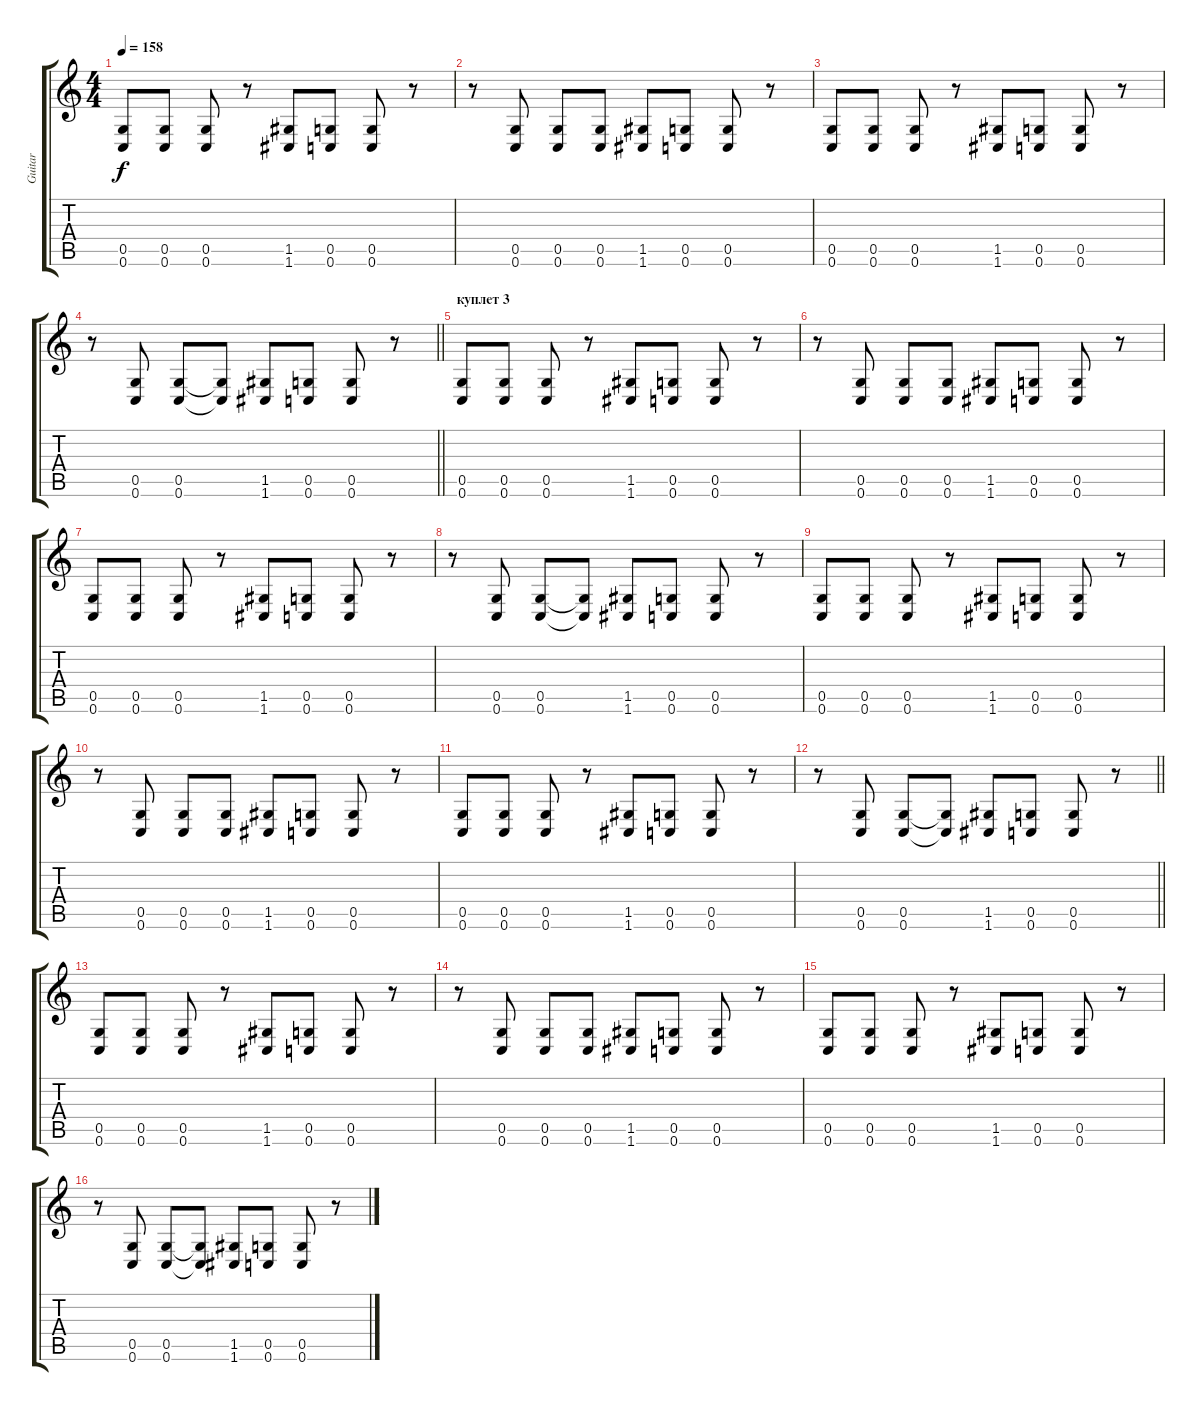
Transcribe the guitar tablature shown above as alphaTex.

\track ("Guitar" "Guitar") {instrument distortionguitar}
\staff {score tabs}
\tuning (D4 A3 F3 C3 G2 C2) {hide}
\ts (4 4)
\tempo 158
\clef g2
\ks c
(0.5 0.6).8{dy f} (0.5 0.6).8 (0.5 0.6).8 r.8 (1.5 1.6).8 (0.5 0.6).8 (0.5 0.6).8 r.8 |
r.8 (0.5 0.6).8 (0.5 0.6).8 (0.5 0.6).8 (1.5 1.6).8 (0.5 0.6).8 (0.5 0.6).8 r.8 |
(0.5 0.6).8 (0.5 0.6).8 (0.5 0.6).8 r.8 (1.5 1.6).8 (0.5 0.6).8 (0.5 0.6).8 r.8 |
\barLineRight lightlight
r.8 (0.5 0.6).8 (0.5 0.6).8 (0.5{t} 0.6{t}).8 (1.5 1.6).8 (0.5 0.6).8 (0.5 0.6).8 r.8 |
\section ("" "куплет 3")
(0.5 0.6).8 (0.5 0.6).8 (0.5 0.6).8 r.8 (1.5 1.6).8 (0.5 0.6).8 (0.5 0.6).8 r.8 |
r.8 (0.5 0.6).8 (0.5 0.6).8 (0.5 0.6).8 (1.5 1.6).8 (0.5 0.6).8 (0.5 0.6).8 r.8 |
(0.5 0.6).8 (0.5 0.6).8 (0.5 0.6).8 r.8 (1.5 1.6).8 (0.5 0.6).8 (0.5 0.6).8 r.8 |
r.8 (0.5 0.6).8 (0.5 0.6).8 (0.5{t} 0.6{t}).8 (1.5 1.6).8 (0.5 0.6).8 (0.5 0.6).8 r.8 |
(0.5 0.6).8 (0.5 0.6).8 (0.5 0.6).8 r.8 (1.5 1.6).8 (0.5 0.6).8 (0.5 0.6).8 r.8 |
r.8 (0.5 0.6).8 (0.5 0.6).8 (0.5 0.6).8 (1.5 1.6).8 (0.5 0.6).8 (0.5 0.6).8 r.8 |
(0.5 0.6).8 (0.5 0.6).8 (0.5 0.6).8 r.8 (1.5 1.6).8 (0.5 0.6).8 (0.5 0.6).8 r.8 |
\barLineRight lightlight
r.8 (0.5 0.6).8 (0.5 0.6).8 (0.5{t} 0.6{t}).8 (1.5 1.6).8 (0.5 0.6).8 (0.5 0.6).8 r.8 |
\section ("" "")
(0.5 0.6).8 (0.5 0.6).8 (0.5 0.6).8 r.8 (1.5 1.6).8 (0.5 0.6).8 (0.5 0.6).8 r.8 |
r.8 (0.5 0.6).8 (0.5 0.6).8 (0.5 0.6).8 (1.5 1.6).8 (0.5 0.6).8 (0.5 0.6).8 r.8 |
(0.5 0.6).8 (0.5 0.6).8 (0.5 0.6).8 r.8 (1.5 1.6).8 (0.5 0.6).8 (0.5 0.6).8 r.8 |
r.8 (0.5 0.6).8 (0.5 0.6).8 (0.5{t} 0.6{t}).8 (1.5 1.6).8 (0.5 0.6).8 (0.5 0.6).8 r.8
